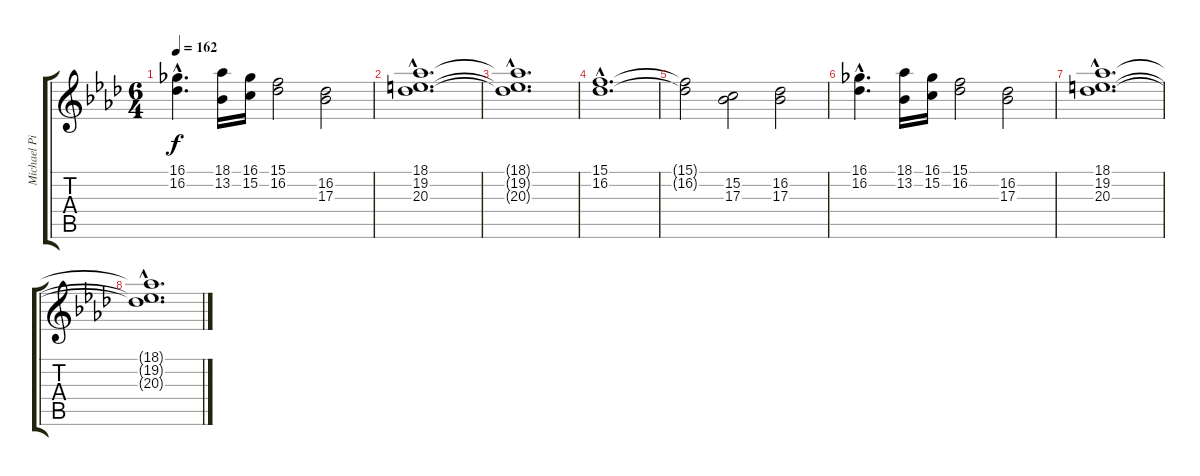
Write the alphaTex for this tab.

\track ("Michael Pinnella" "Michael Pi") {instrument drawbarorgan}
\staff {score tabs}
\tuning (D4 A3 F3 C3 G2 D2) {hide}
\ts (6 4)
\tempo 162
\clef g2
\ks fminor
(16.1{hac} 16.2{hac}).4{d dy f} (18.1 13.2).16 (16.1 15.2).16 (15.1 16.2).2 (16.2 17.3).2 |
(18.1{hac} 19.2{hac} 20.3{hac}).1{d} |
(18.1{hac t} 19.2{hac t} 20.3{hac t}).1{d} |
(15.1{hac} 16.2{hac}).1{d} |
(15.1{t} 16.2{t}).2 (15.2 17.3).2 (16.2 17.3).2 |
(16.1{hac} 16.2{hac}).4{d} (18.1 13.2).16 (16.1 15.2).16 (15.1 16.2).2 (16.2 17.3).2 |
(18.1{hac} 19.2{hac} 20.3{hac}).1{d} |
(18.1{hac t} 19.2{hac t} 20.3{hac t}).1{d}
